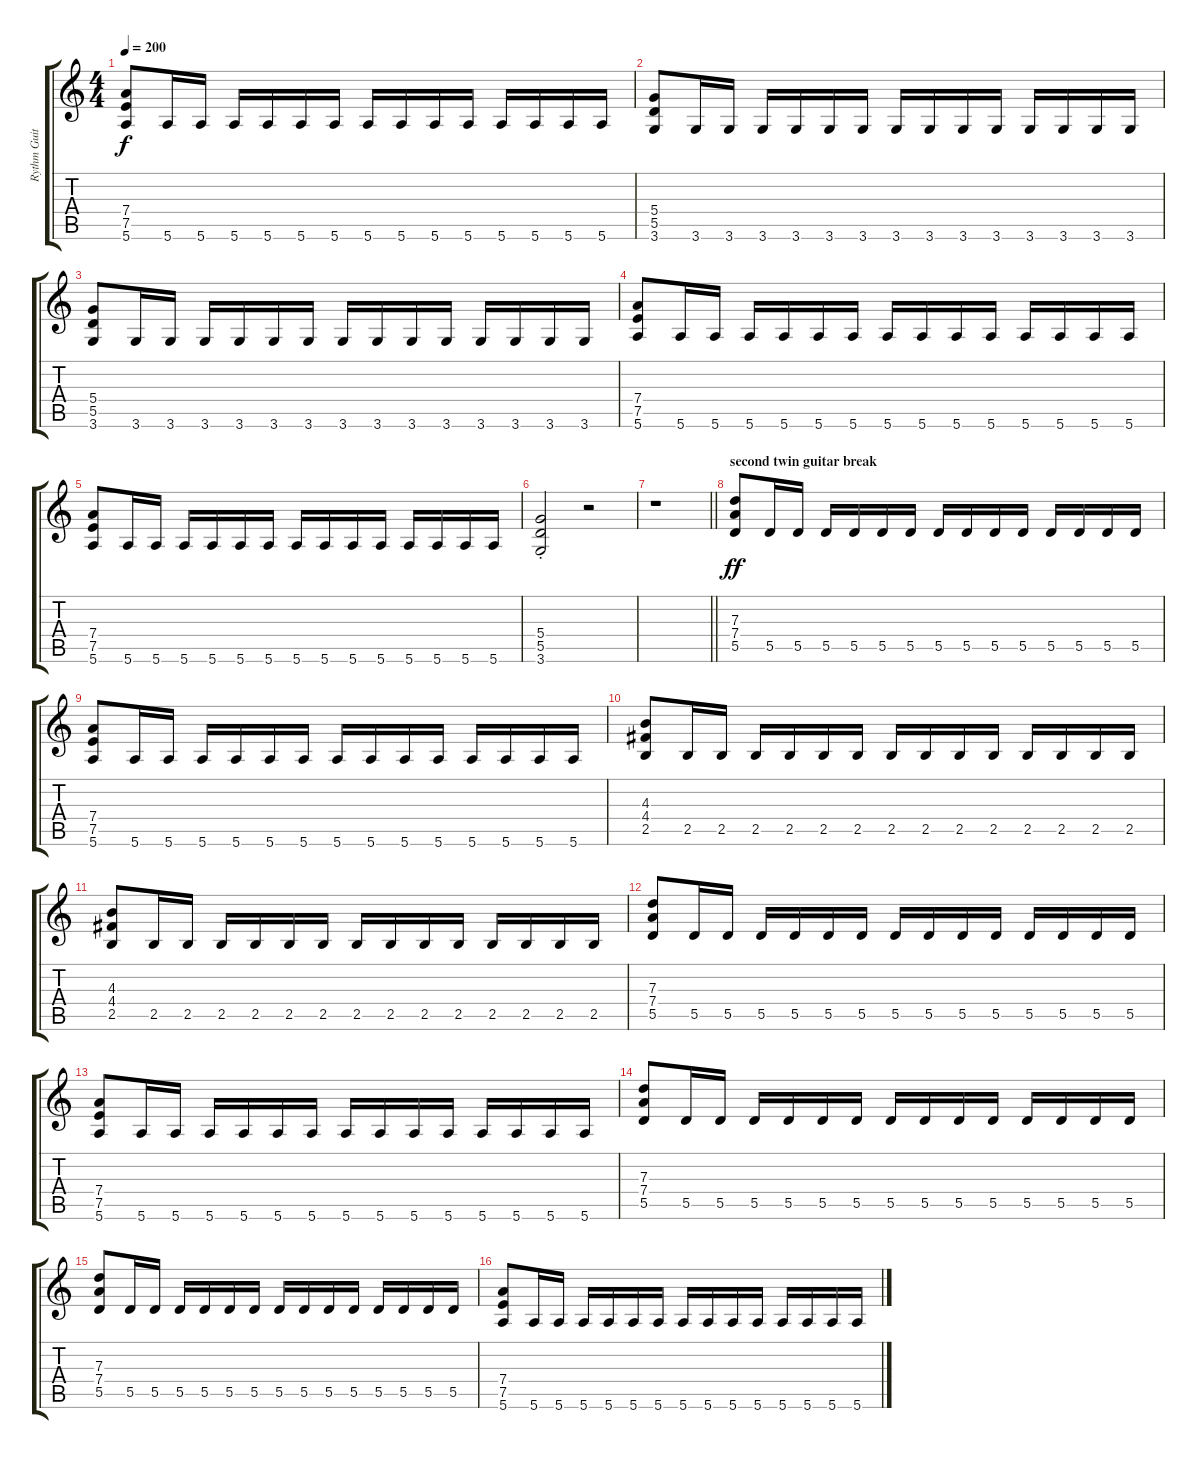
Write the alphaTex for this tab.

\track ("Rythm Guitar" "Rythm Guit") {instrument overdrivenguitar}
\staff {score tabs}
\tuning (E4 B3 G3 D3 A2 E2) {hide}
\ts (4 4)
\tempo 200
\clef g2
\ks c
(7.4 7.5 5.6).8{dy f} 5.6.16 5.6.16 5.6.16 5.6.16 5.6.16 5.6.16 5.6.16 5.6.16 5.6.16 5.6.16 5.6.16 5.6.16 5.6.16 5.6.16 |
(5.4 5.5 3.6).8 3.6.16 3.6.16 3.6.16 3.6.16 3.6.16 3.6.16 3.6.16 3.6.16 3.6.16 3.6.16 3.6.16 3.6.16 3.6.16 3.6.16 |
(5.4 5.5 3.6).8 3.6.16 3.6.16 3.6.16 3.6.16 3.6.16 3.6.16 3.6.16 3.6.16 3.6.16 3.6.16 3.6.16 3.6.16 3.6.16 3.6.16 |
(7.4 7.5 5.6).8 5.6.16 5.6.16 5.6.16 5.6.16 5.6.16 5.6.16 5.6.16 5.6.16 5.6.16 5.6.16 5.6.16 5.6.16 5.6.16 5.6.16 |
(7.4 7.5 5.6).8 5.6.16 5.6.16 5.6.16 5.6.16 5.6.16 5.6.16 5.6.16 5.6.16 5.6.16 5.6.16 5.6.16 5.6.16 5.6.16 5.6.16 |
(5.4{st} 5.5{st} 3.6{st}).2 r.2 |
\barLineRight lightlight
r.1 |
\section ("" "second twin guitar break")
(7.3 7.4 5.5).8{dy ff} 5.5.16 5.5.16 5.5.16 5.5.16 5.5.16 5.5.16 5.5.16 5.5.16 5.5.16 5.5.16 5.5.16 5.5.16 5.5.16 5.5.16 |
(7.4 7.5 5.6).8 5.6.16 5.6.16 5.6.16 5.6.16 5.6.16 5.6.16 5.6.16 5.6.16 5.6.16 5.6.16 5.6.16 5.6.16 5.6.16 5.6.16 |
(4.3 4.4 2.5).8 2.5.16 2.5.16 2.5.16 2.5.16 2.5.16 2.5.16 2.5.16 2.5.16 2.5.16 2.5.16 2.5.16 2.5.16 2.5.16 2.5.16 |
(4.3 4.4 2.5).8 2.5.16 2.5.16 2.5.16 2.5.16 2.5.16 2.5.16 2.5.16 2.5.16 2.5.16 2.5.16 2.5.16 2.5.16 2.5.16 2.5.16 |
(7.3 7.4 5.5).8 5.5.16 5.5.16 5.5.16 5.5.16 5.5.16 5.5.16 5.5.16 5.5.16 5.5.16 5.5.16 5.5.16 5.5.16 5.5.16 5.5.16 |
(7.4 7.5 5.6).8 5.6.16 5.6.16 5.6.16 5.6.16 5.6.16 5.6.16 5.6.16 5.6.16 5.6.16 5.6.16 5.6.16 5.6.16 5.6.16 5.6.16 |
(7.3 7.4 5.5).8 5.5.16 5.5.16 5.5.16 5.5.16 5.5.16 5.5.16 5.5.16 5.5.16 5.5.16 5.5.16 5.5.16 5.5.16 5.5.16 5.5.16 |
(7.3 7.4 5.5).8 5.5.16 5.5.16 5.5.16 5.5.16 5.5.16 5.5.16 5.5.16 5.5.16 5.5.16 5.5.16 5.5.16 5.5.16 5.5.16 5.5.16 |
(7.4 7.5 5.6).8 5.6.16 5.6.16 5.6.16 5.6.16 5.6.16 5.6.16 5.6.16 5.6.16 5.6.16 5.6.16 5.6.16 5.6.16 5.6.16 5.6.16
